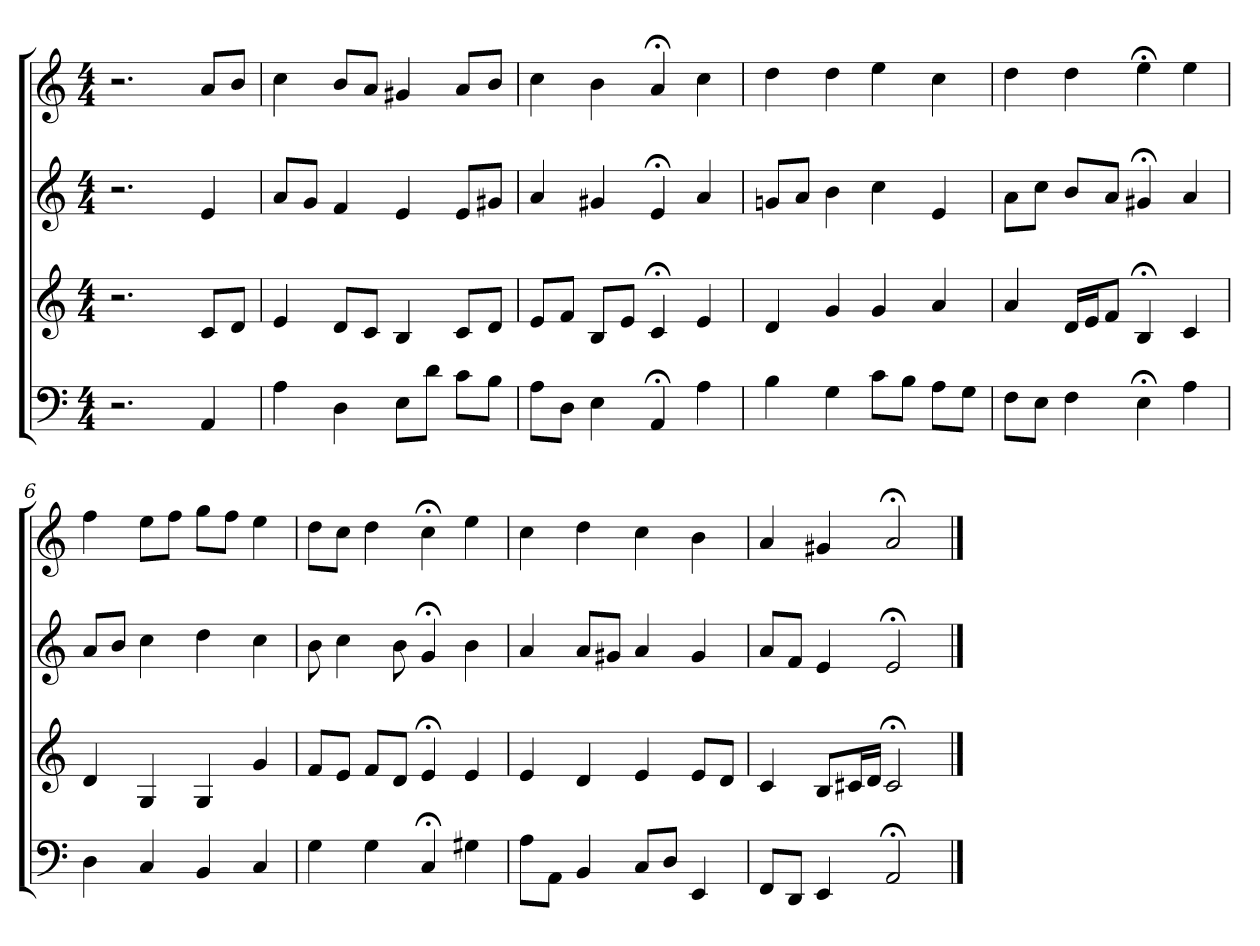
**kern	**kern	**kern	**kern
*part4	*part3	*part2	*part1
*staff4	*staff3	*staff2	*staff1
*clefF4	*clefG2	*clefG2	*clefG2
*k[]	*k[]	*k[]	*k[]
*C:	*C:	*C:	*a:
*M4/4	*M4/4	*M4/4	*M4/4
=1	=1	=1	=1
2.r	2.r	2.r	2.r
4AA	8c/L	4e	8a/L
.	8d/J	.	8b/J
=2	=2	=2	=2
4A	4e	8a/L	4cc
.	.	8g/J	.
4D	8d/L	4f	8b/L
.	8c/J	.	8a/J
8E\L	4B	4e	4g#X
8d\J	.	.	.
8c\L	8c/L	8e/L	8a/L
8B\J	8d/J	8g#X/J	8b/J
=3	=3	=3	=3
8A\L	8e/L	4a	4cc
8D\J	8f/J	.	.
4E	8B/L	4g#X	4b
.	8e/J	.	.
4AA;<	4c;<	4e;<	4a;<
4A	4e	4a	4cc
=4	=4	=4	=4
4B	4d	8gn/L	4dd
.	.	8a/J	.
4G	4g	4b	4dd
8c\L	4g	4cc	4ee
8B\J	.	.	.
8A\L	4a	4e	4cc
8G\J	.	.	.
=5	=5	=5	=5
8F\L	4a	8a\L	4dd
8E\J	.	8cc\J	.
4F	16d/LL	8b/L	4dd
.	16e/J	.	.
.	8f/J	8a/J	.
4E;<	4B;<	4g#X;<	4ee;<
4A	4c	4a	4ee
=6	=6	=6	=6
4D	4d	8a/L	4ff
.	.	8b/J	.
4C	4G	4cc	8ee\L
.	.	.	8ff\J
4BB	4G	4dd	8gg\L
.	.	.	8ff\J
4C	4g	4cc	4ee
=7	=7	=7	=7
4G	8f/L	8b	8dd\L
.	8e/J	4cc	8cc\J
4G	8f/L	.	4dd
.	8d/J	8b	.
4C;<	4e;<	4g;<	4cc;<
4G#X	4e	4b	4ee
=8	=8	=8	=8
8A\L	4e	4a	4cc
8AA\J	.	.	.
4BB	4d	8a/L	4dd
.	.	8g#X/J	.
8C/L	4e	4a	4cc
8D/J	.	.	.
4EE	8e/L	4g#	4b
.	8d/J	.	.
=9	=9	=9	=9
8FF/L	4c	8a/L	4a
8DD/J	.	8f/J	.
4EE	8B/L	4e	4g#X
.	16c#X/L	.	.
.	16d/JJ	.	.
2AA;<	2c#;<	2e;<	2a;<
==	==	==	==
*-	*-	*-	*-
